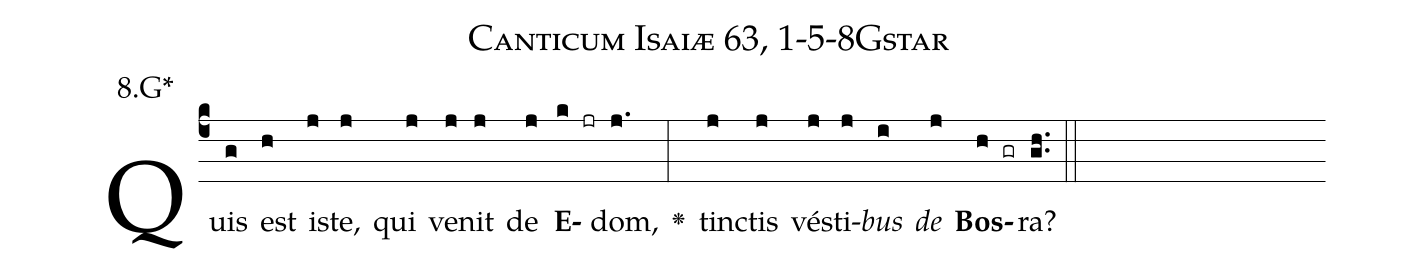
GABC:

name: Canticum Isaiæ 63, 1-5-8Gstar;
annotation: 8.G*;
%%
(c4)Quis(g) est(h) i(j)ste,(j) qui(j) ve(j)nit(j) de(j) <b>E</b>(k jr)dom,(j.) <v>\greheightstar</v>(:) tin(j)ctis(j) vé(j)sti(j)<i>bus</i>(i) <i>de</i>(j) <b>Bos</b>(h gr)ra?(gh..) (::)


%E(j) u(j) o(i) u(j) a(h) e.(gh..) (::)
